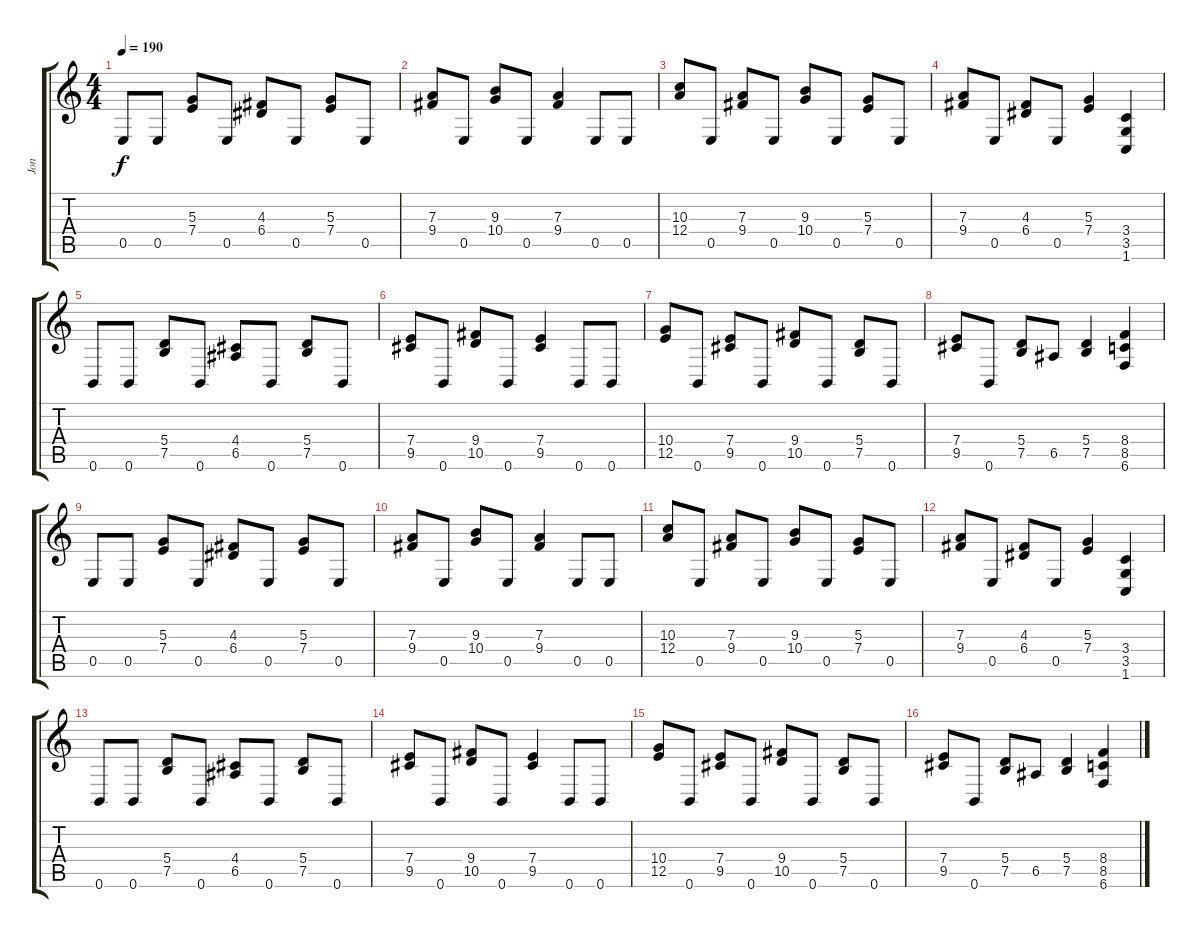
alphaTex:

\track ("Jon" "Jon") {instrument overdrivenguitar}
\staff {score tabs}
\tuning (B3 Gb3 D3 A2 E2 B1) {hide}
\ts (4 4)
\tempo 190
\clef g2
\ks c
0.5.8{dy f} 0.5.8 (5.3 7.4).8 0.5.8 (4.3 6.4).8 0.5.8 (5.3 7.4).8 0.5.8 |
(7.3 9.4).8 0.5.8 (9.3 10.4).8 0.5.8 (7.3 9.4).4 0.5.8 0.5.8 |
(10.3 12.4).8 0.5.8 (7.3 9.4).8 0.5.8 (9.3 10.4).8 0.5.8 (5.3 7.4).8 0.5.8 |
(7.3 9.4).8 0.5.8 (4.3 6.4).8 0.5.8 (5.3 7.4).4 (3.4 3.5 1.6).4 |
0.6.8 0.6.8 (5.4 7.5).8 0.6.8 (4.4 6.5).8 0.6.8 (5.4 7.5).8 0.6.8 |
(7.4 9.5).8 0.6.8 (9.4 10.5).8 0.6.8 (7.4 9.5).4 0.6.8 0.6.8 |
(10.4 12.5).8 0.6.8 (7.4 9.5).8 0.6.8 (9.4 10.5).8 0.6.8 (5.4 7.5).8 0.6.8 |
(7.4 9.5).8 0.6.8 (5.4 7.5).8 6.5.8 (5.4 7.5).4 (8.4 8.5 6.6).4 |
0.5.8 0.5.8 (5.3 7.4).8 0.5.8 (4.3 6.4).8 0.5.8 (5.3 7.4).8 0.5.8 |
(7.3 9.4).8 0.5.8 (9.3 10.4).8 0.5.8 (7.3 9.4).4 0.5.8 0.5.8 |
(10.3 12.4).8 0.5.8 (7.3 9.4).8 0.5.8 (9.3 10.4).8 0.5.8 (5.3 7.4).8 0.5.8 |
(7.3 9.4).8 0.5.8 (4.3 6.4).8 0.5.8 (5.3 7.4).4 (3.4 3.5 1.6).4 |
0.6.8 0.6.8 (5.4 7.5).8 0.6.8 (4.4 6.5).8 0.6.8 (5.4 7.5).8 0.6.8 |
(7.4 9.5).8 0.6.8 (9.4 10.5).8 0.6.8 (7.4 9.5).4 0.6.8 0.6.8 |
(10.4 12.5).8 0.6.8 (7.4 9.5).8 0.6.8 (9.4 10.5).8 0.6.8 (5.4 7.5).8 0.6.8 |
(7.4 9.5).8 0.6.8 (5.4 7.5).8 6.5.8 (5.4 7.5).4 (8.4 8.5 6.6).4
